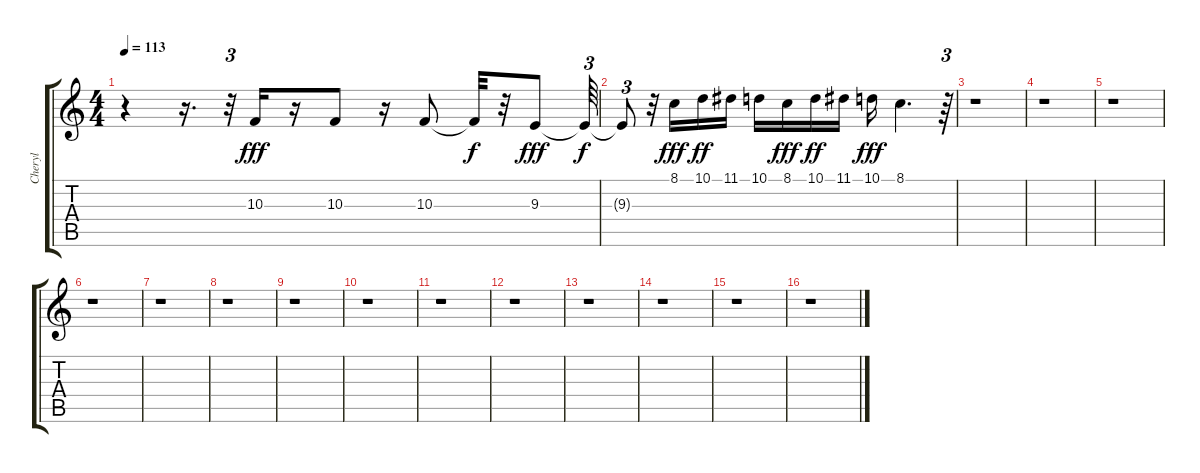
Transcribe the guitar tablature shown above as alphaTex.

\track ("Cheryl" "Cheryl") {instrument panflute}
\staff {score tabs}
\tuning (E4 B3 G3 D3 A2 E2) {hide}
\ts (4 4)
\tempo 113
\clef g2
\ks c
r.4{dy f} r.16{d} r.32{tu (3 2)} 10.3.16{dy fff} r.16 10.3.8 r.16 10.3.8 10.3{t}.32{dy f} r.32 9.3.8{dy fff} 9.3{t}.64{tu (3 2) dy f} |
9.3{t}.8{tu (3 2)} r.32 8.1.16{dy fff} 10.1.16{dy ff} 11.1.16 10.1.16 8.1.16{dy fff} 10.1.16{dy ff} 11.1.16 10.1.16{dy fff} 8.1.4{d} r.64{tu (3 2)} |
r.1 |
r.1 |
r.1 |
r.1 |
r.1 |
r.1 |
r.1 |
r.1 |
r.1 |
r.1 |
r.1 |
r.1 |
r.1 |
r.1
